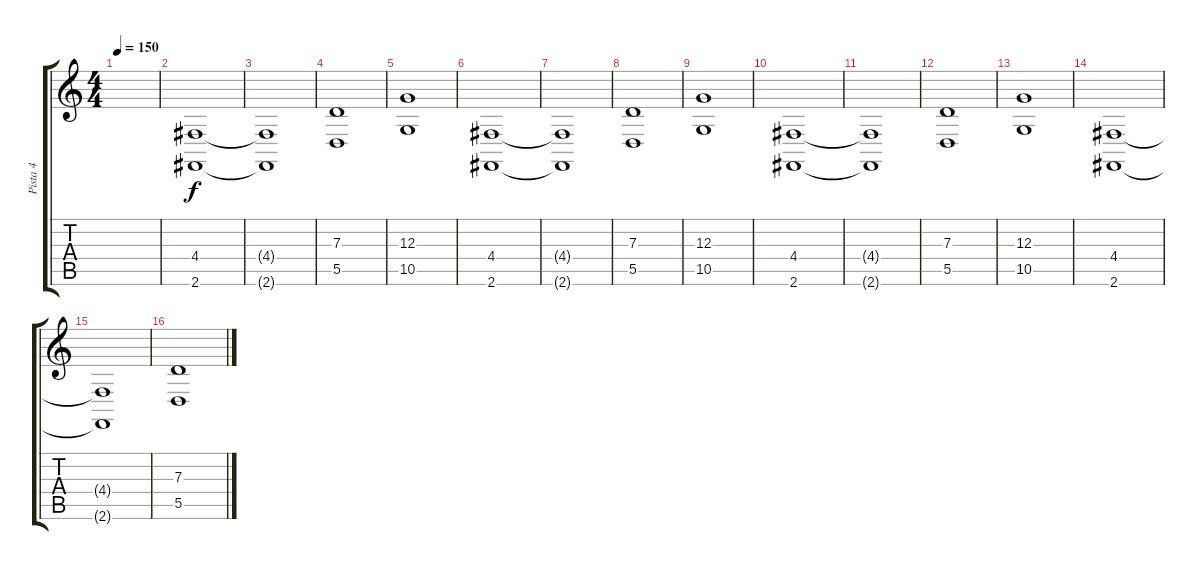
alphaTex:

\track ("Pista 4" "Pista 4") {instrument stringensemble1}
\staff {score tabs}
\tuning (E4 B3 G3 D3 A2 E2) {hide}
\ts (4 4)
\tempo 150
\clef g2
\ks c
|
(4.4 2.6).1 |
(4.4{t} 2.6{t}).1 |
(7.3 5.5).1 |
(12.3 10.5).1 |
(4.4 2.6).1 |
(4.4{t} 2.6{t}).1 |
(7.3 5.5).1 |
(12.3 10.5).1 |
(4.4 2.6).1 |
(4.4{t} 2.6{t}).1 |
(7.3 5.5).1 |
(12.3 10.5).1 |
(4.4 2.6).1 |
(4.4{t} 2.6{t}).1 |
(7.3 5.5).1
